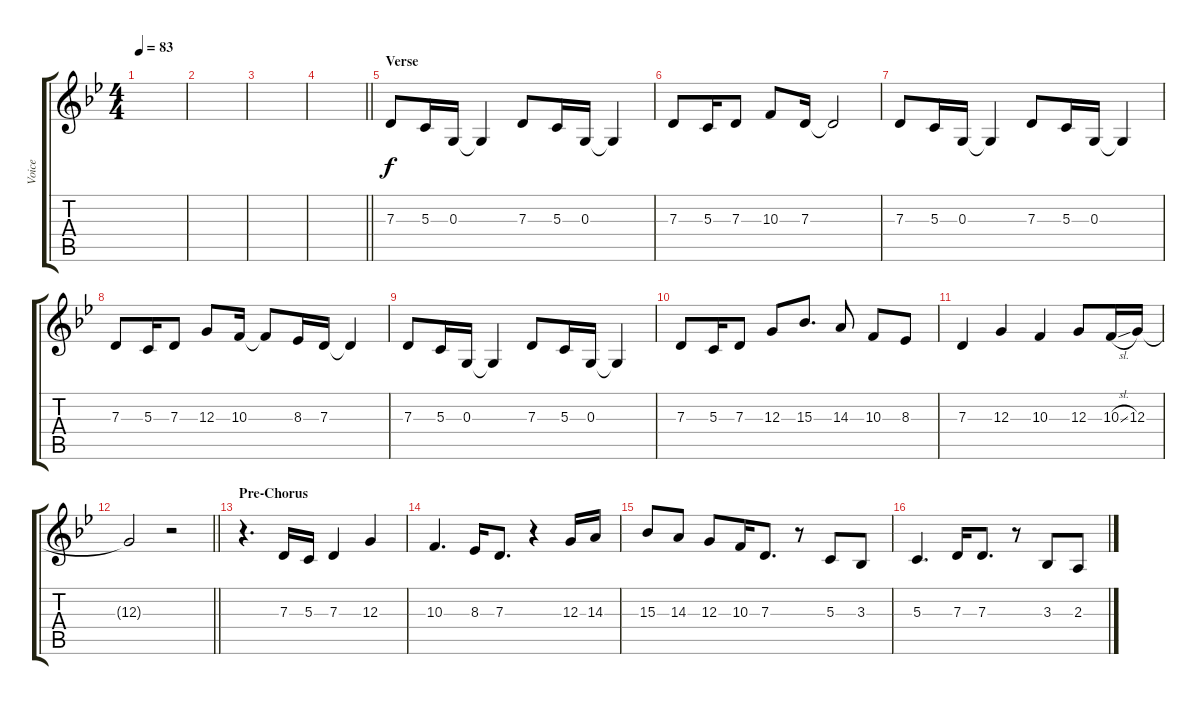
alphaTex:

\track ("Voice" "Voice") {instrument fx5brightness}
\staff {score tabs}
\tuning (E4 B3 G3 D3 A2 E2) {hide}
\ts (4 4)
\section ("" "")
\tempo 83
\clef g2
\ks bb
|
|
|
\barLineRight lightlight
|
\section ("" "Verse")
7.3.8 5.3.16 0.3.16 0.3{t}.4 7.3.8 5.3.16 0.3.16 0.3{t}.4 |
7.3.8 5.3.16 7.3.8 10.3.8 7.3.16 7.3{t}.2 |
7.3.8 5.3.16 0.3.16 0.3{t}.4 7.3.8 5.3.16 0.3.16 0.3{t}.4 |
7.3.8 5.3.16 7.3.8 12.3.8 10.3.16 10.3{t}.8 8.3.16 7.3.16 7.3{t}.4 |
7.3.8 5.3.16 0.3.16 0.3{t}.4 7.3.8 5.3.16 0.3.16 0.3{t}.4 |
7.3.8 5.3.16 7.3.8 12.3.8 15.3.8{d} 14.3.8 10.3.8 8.3.8 |
7.3.4 12.3.4 10.3.4 12.3.8 10.3{sl}.16 12.3.16 |
\barLineRight lightlight
12.3{t}.2 r.2 |
\section ("" "Pre-Chorus")
r.4{d} 7.3.16 5.3.16 7.3.4 12.3.4 |
10.3.4{d} 8.3.16 7.3.8{d} r.4 12.3.16 14.3.16 |
15.3.8 14.3.8 12.3.8 10.3.16 7.3.8{d} r.8 5.3.8 3.3.8 |
5.3.4{d} 7.3.16 7.3.8{d} r.8 3.3.8 2.3.8
